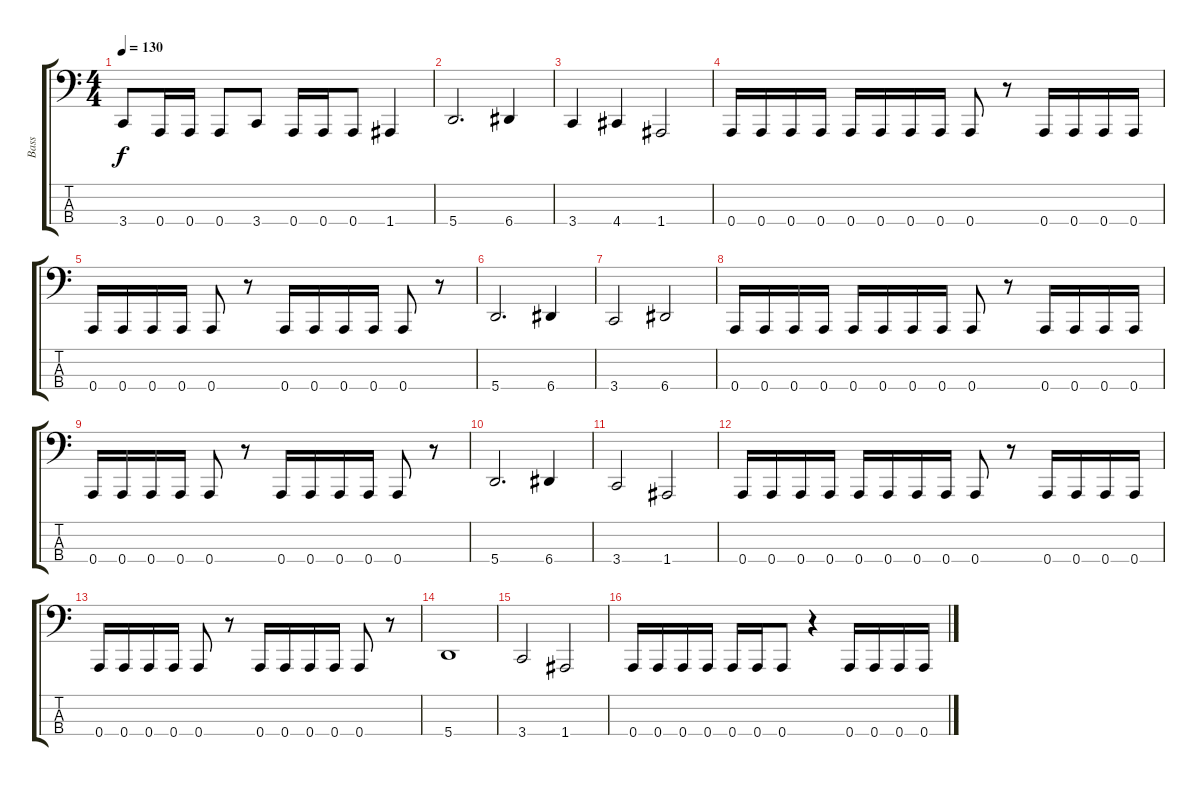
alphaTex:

\track ("Bass" "Bass") {instrument electricbasspick}
\staff {score tabs}
\tuning (D2 A1 E1 A0) {hide}
\ts (4 4)
\tempo 130
\clef f4
\ks c
3.4.8{dy f} 0.4.16 0.4.16 0.4.8 3.4.8 0.4.16 0.4.16 0.4.8 1.4.4 |
5.4.2{d} 6.4.4 |
3.4.4 4.4.4 1.4.2 |
0.4.16 0.4.16 0.4.16 0.4.16 0.4.16 0.4.16 0.4.16 0.4.16 0.4.8 r.8 0.4.16 0.4.16 0.4.16 0.4.16 |
0.4.16 0.4.16 0.4.16 0.4.16 0.4.8 r.8 0.4.16 0.4.16 0.4.16 0.4.16 0.4.8 r.8 |
5.4.2{d} 6.4.4 |
3.4.2 6.4.2 |
0.4.16 0.4.16 0.4.16 0.4.16 0.4.16 0.4.16 0.4.16 0.4.16 0.4.8 r.8 0.4.16 0.4.16 0.4.16 0.4.16 |
0.4.16 0.4.16 0.4.16 0.4.16 0.4.8 r.8 0.4.16 0.4.16 0.4.16 0.4.16 0.4.8 r.8 |
5.4.2{d} 6.4.4 |
3.4.2 1.4.2 |
0.4.16 0.4.16 0.4.16 0.4.16 0.4.16 0.4.16 0.4.16 0.4.16 0.4.8 r.8 0.4.16 0.4.16 0.4.16 0.4.16 |
0.4.16 0.4.16 0.4.16 0.4.16 0.4.8 r.8 0.4.16 0.4.16 0.4.16 0.4.16 0.4.8 r.8 |
5.4.1 |
3.4.2 1.4.2 |
0.4.16 0.4.16 0.4.16 0.4.16 0.4.16 0.4.16 0.4.8 r.4 0.4.16 0.4.16 0.4.16 0.4.16
